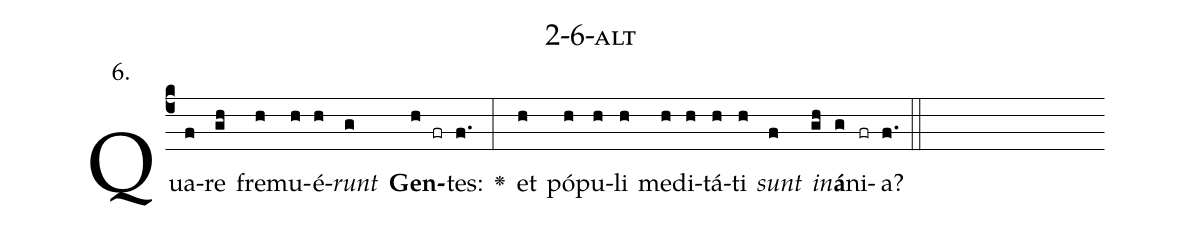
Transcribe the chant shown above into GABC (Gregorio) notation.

name: 2-6-alt;
annotation: 6.;
%%
(c4)Qua(f)re(gh) fre(h)mu(h)é(h)<i>runt</i>(g) <b>Gen</b>(h fr)tes:(f.) <v>\greheightstar</v>(:) et(h) pó(h)pu(h)li(h) me(h)di(h)tá(h)ti(h) <i>sunt</i>(f) <i>in</i>(gh)<b>á</b>(g)ni(fr)a?(f.) (::)


%E(h) u(h) o(f) u(gh) a(g) e.(f.) (::)
